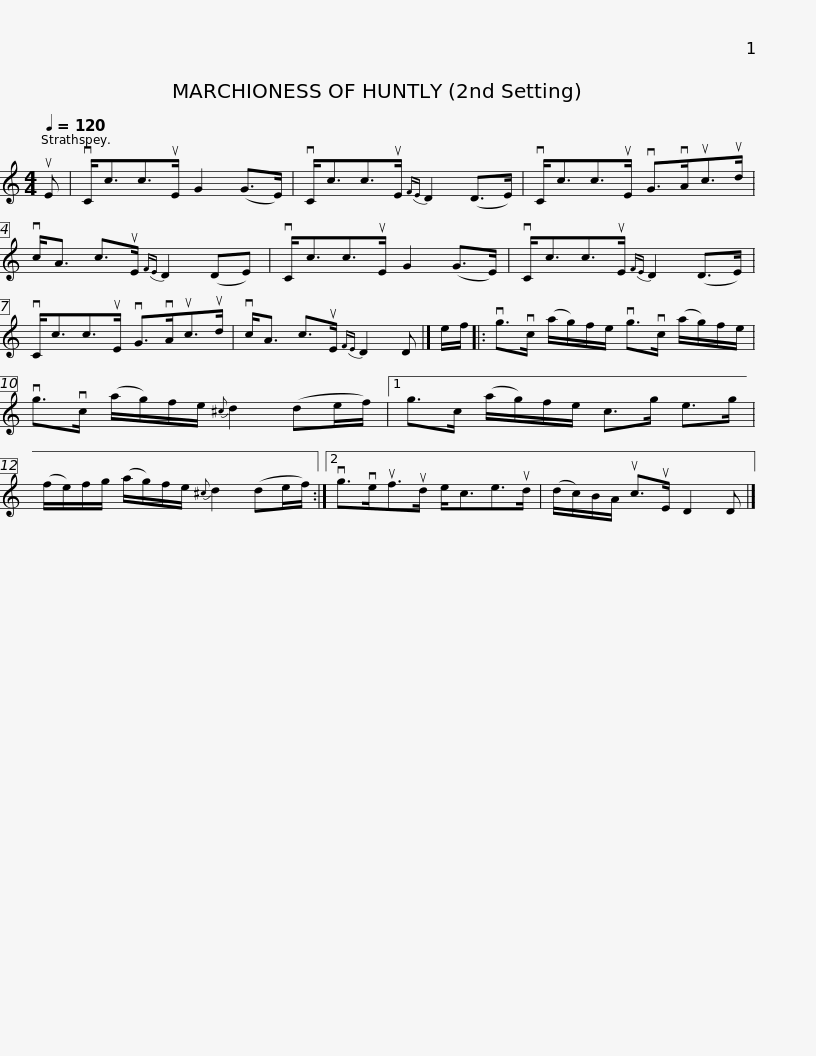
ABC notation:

X:1
L:1/8
Q:1/4=120
M:4/4
I:linebreak $
K:C
V:1 treble
V:1
 uE | vC<cc>uE G2 (G>E) | vC<cc>uE{FE} D2 (D>E) | vC<cc>uE vG>vAuc>ud | vc<A c>uE{FE} D2 (DE) |$ %5
 vC<cc>uE G2 (G>E) | vC<cc>uE{FE} D2 (D>E) | vC<cc>uE vG>vAuc>ud | vc<A c>uE{FE} D2 D |] e/f/ |:$ %10
 vg>vc (a/g/)f/e/ vg>vc (a/g/)f/e/ | vg>vc (a/g/)f/e/{^c} d2 (de/f/) |1 g>c (a/g/)f/e/ c>g e>g |$ (f/e/)f/g/ (a/g/)f/e/{^c} d2 (de/f/) :|2 vg>veuf>ud e<ce>ud | %15
 (d/c/)B/A/ uc>uE D2 D |] %16
